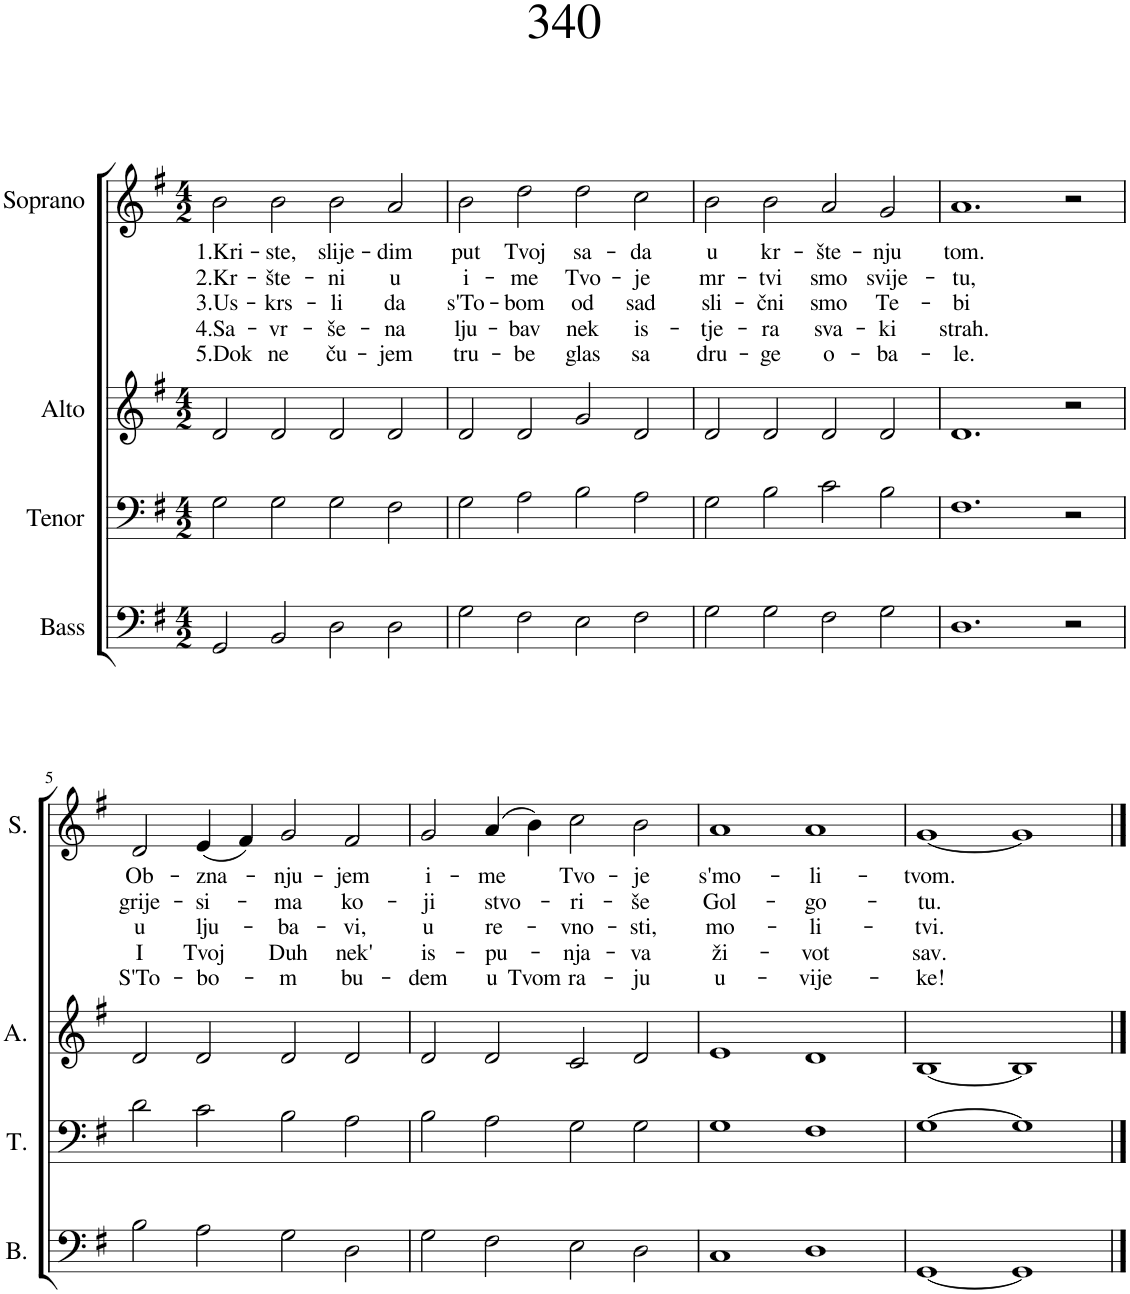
**kern	**kern	**kern	**kern	**text	**text	**text	**text	**text
*part4	*part3	*part2	*part1	*part1	*part1	*part1	*part1	*part1
*staff4	*staff3	*staff2	*staff1	*staff1	*staff1	*staff1	*staff1	*staff1
*I"Bass	*I"Tenor	*I"Alto	*I"Soprano	*	*	*	*	*
*I'B.	*I'T.	*I'A.	*I'S.	*	*	*	*	*
*clefF4	*clefF4	*clefG2	*clefG2	*	*	*	*	*
*k[f#]	*k[f#]	*k[f#]	*k[f#]	*	*	*	*	*
*M4/2	*M4/2	*M4/2	*M4/2	*	*	*	*	*
=1	=1	=1	=1	=1	=1	=1	=1	=1
!	!	!	!	!LO:LY:b	!LO:LY:b	!LO:LY:b	!LO:LY:b	!LO:LY:b
2GG/	2G\	2d/	2b\	1.Kri-	2.Kr-	3.Us-	4.Sa-	5.Dok
!	!	!	!	!LO:LY:b	!LO:LY:b	!LO:LY:b	!LO:LY:b	!LO:LY:b
2BB/	2G\	2d/	2b\	-ste,	-šte-	-krs-	-vr-	ne
!	!	!	!	!LO:LY:b	!LO:LY:b	!LO:LY:b	!LO:LY:b	!LO:LY:b
2D\	2G\	2d/	2b\	slije-	-ni	-li	-še-	ču-
!	!	!	!	!LO:LY:b	!LO:LY:b	!LO:LY:b	!LO:LY:b	!LO:LY:b
2D\	2F#\	2d/	2a/	-dim	u	da	-na	-jem
=2	=2	=2	=2	=2	=2	=2	=2	=2
!	!	!	!	!LO:LY:b	!LO:LY:b	!LO:LY:b	!LO:LY:b	!LO:LY:b
2G\	2G\	2d/	2b\	put	i-	s'To-	lju-	tru-
!	!	!	!	!LO:LY:b	!LO:LY:b	!LO:LY:b	!LO:LY:b	!LO:LY:b
2F#\	2A\	2d/	2dd\	Tvoj	-me	-bom	-bav	-be
!	!	!	!	!LO:LY:b	!LO:LY:b	!LO:LY:b	!LO:LY:b	!LO:LY:b
2E\	2B\	2g/	2dd\	sa-	Tvo-	od	nek	glas
!	!	!	!	!LO:LY:b	!LO:LY:b	!LO:LY:b	!LO:LY:b	!LO:LY:b
2F#\	2A\	2d/	2cc\	-da	-je	sad	is-	sa
=3	=3	=3	=3	=3	=3	=3	=3	=3
!	!	!	!	!LO:LY:b	!LO:LY:b	!LO:LY:b	!LO:LY:b	!LO:LY:b
2G\	2G\	2d/	2b\	u	mr-	sli-	-tje-	dru-
!	!	!	!	!LO:LY:b	!LO:LY:b	!LO:LY:b	!LO:LY:b	!LO:LY:b
2G\	2B\	2d/	2b\	kr-	-tvi	-čni	-ra	-ge
!	!	!	!	!LO:LY:b	!LO:LY:b	!LO:LY:b	!LO:LY:b	!LO:LY:b
2F#\	2c\	2d/	2a/	-šte-	smo	smo	sva-	o-
!	!	!	!	!LO:LY:b	!LO:LY:b	!LO:LY:b	!LO:LY:b	!LO:LY:b
2G\	2B\	2d/	2g/	-nju	svije-	Te-	-ki	-ba-
=4	=4	=4	=4	=4	=4	=4	=4	=4
!	!	!	!	!LO:LY:b	!LO:LY:b	!LO:LY:b	!LO:LY:b	!LO:LY:b
1.D	1.F#	1.d	1.a	tom.	-tu,	-bi	strah.	-le.
2r	2r	2r	2r	.	.	.	.	.
!!LO:LB:g=z
=5	=5	=5	=5	=5	=5	=5	=5	=5
!	!	!	!	!LO:LY:b	!LO:LY:b	!LO:LY:b	!LO:LY:b	!LO:LY:b
2B\	2d\	2d/	2d/	Ob-	grije-	u	I	S'To-
!	!	!	!	!LO:LY:b	!LO:LY:b	!LO:LY:b	!LO:LY:b	!LO:LY:b
2A\	2c\	2d/	(4e/	-zna-	-si-	lju-	Tvoj	-bo-
.	.	.	4f#/)	.	.	.	.	.
!	!	!	!	!LO:LY:b	!LO:LY:b	!LO:LY:b	!LO:LY:b	!LO:LY:b
2G\	2B\	2d/	2g/	-nju-	-ma	-ba-	Duh	-m
!	!	!	!	!LO:LY:b	!LO:LY:b	!LO:LY:b	!LO:LY:b	!LO:LY:b
2D\	2A\	2d/	2f#/	-jem	ko-	-vi,	nek'	bu-
=6	=6	=6	=6	=6	=6	=6	=6	=6
!	!	!	!	!LO:LY:b	!LO:LY:b	!LO:LY:b	!LO:LY:b	!LO:LY:b
2G\	2B\	2d/	2g/	i-	-ji	u	is-	-dem
!	!	!	!	!LO:LY:b	!LO:LY:b	!LO:LY:b	!LO:LY:b	!LO:LY:b
2F#\	2A\	2d/	(4a/	-me	stvo-	re-	-pu-	u
!	!	!	!	!	!	!	!	!LO:LY:b
.	.	.	4b\)	.	.	.	.	Tvom
!	!	!	!	!LO:LY:b	!LO:LY:b	!LO:LY:b	!LO:LY:b	!LO:LY:b
2E\	2G\	2c/	2cc\	Tvo-	-ri-	-vno-	-nja-	ra-
!	!	!	!	!LO:LY:b	!LO:LY:b	!LO:LY:b	!LO:LY:b	!LO:LY:b
2D\	2G\	2d/	2b\	-je	-še	-sti,	-va	-ju
=7	=7	=7	=7	=7	=7	=7	=7	=7
!	!	!	!	!LO:LY:b	!LO:LY:b	!LO:LY:b	!LO:LY:b	!LO:LY:b
1C	1G	1e	1a	s'mo-	Gol-	mo-	ži-	u-
!	!	!	!	!LO:LY:b	!LO:LY:b	!LO:LY:b	!LO:LY:b	!LO:LY:b
1D	1F#	1d	1a	-li-	-go-	-li-	-vot	-vije-
=8	=8	=8	=8	=8	=8	=8	=8	=8
!	!	!	!	!LO:LY:b	!LO:LY:b	!LO:LY:b	!LO:LY:b	!LO:LY:b
[1GG	[1G	[1B	[1g	-tvom.	-tu.	-tvi.	sav.	-ke!
1GG]	1G]	1B]	1g]	.	.	.	.	.
==	==	==	==	==	==	==	==	==
*-	*-	*-	*-	*-	*-	*-	*-	*-
